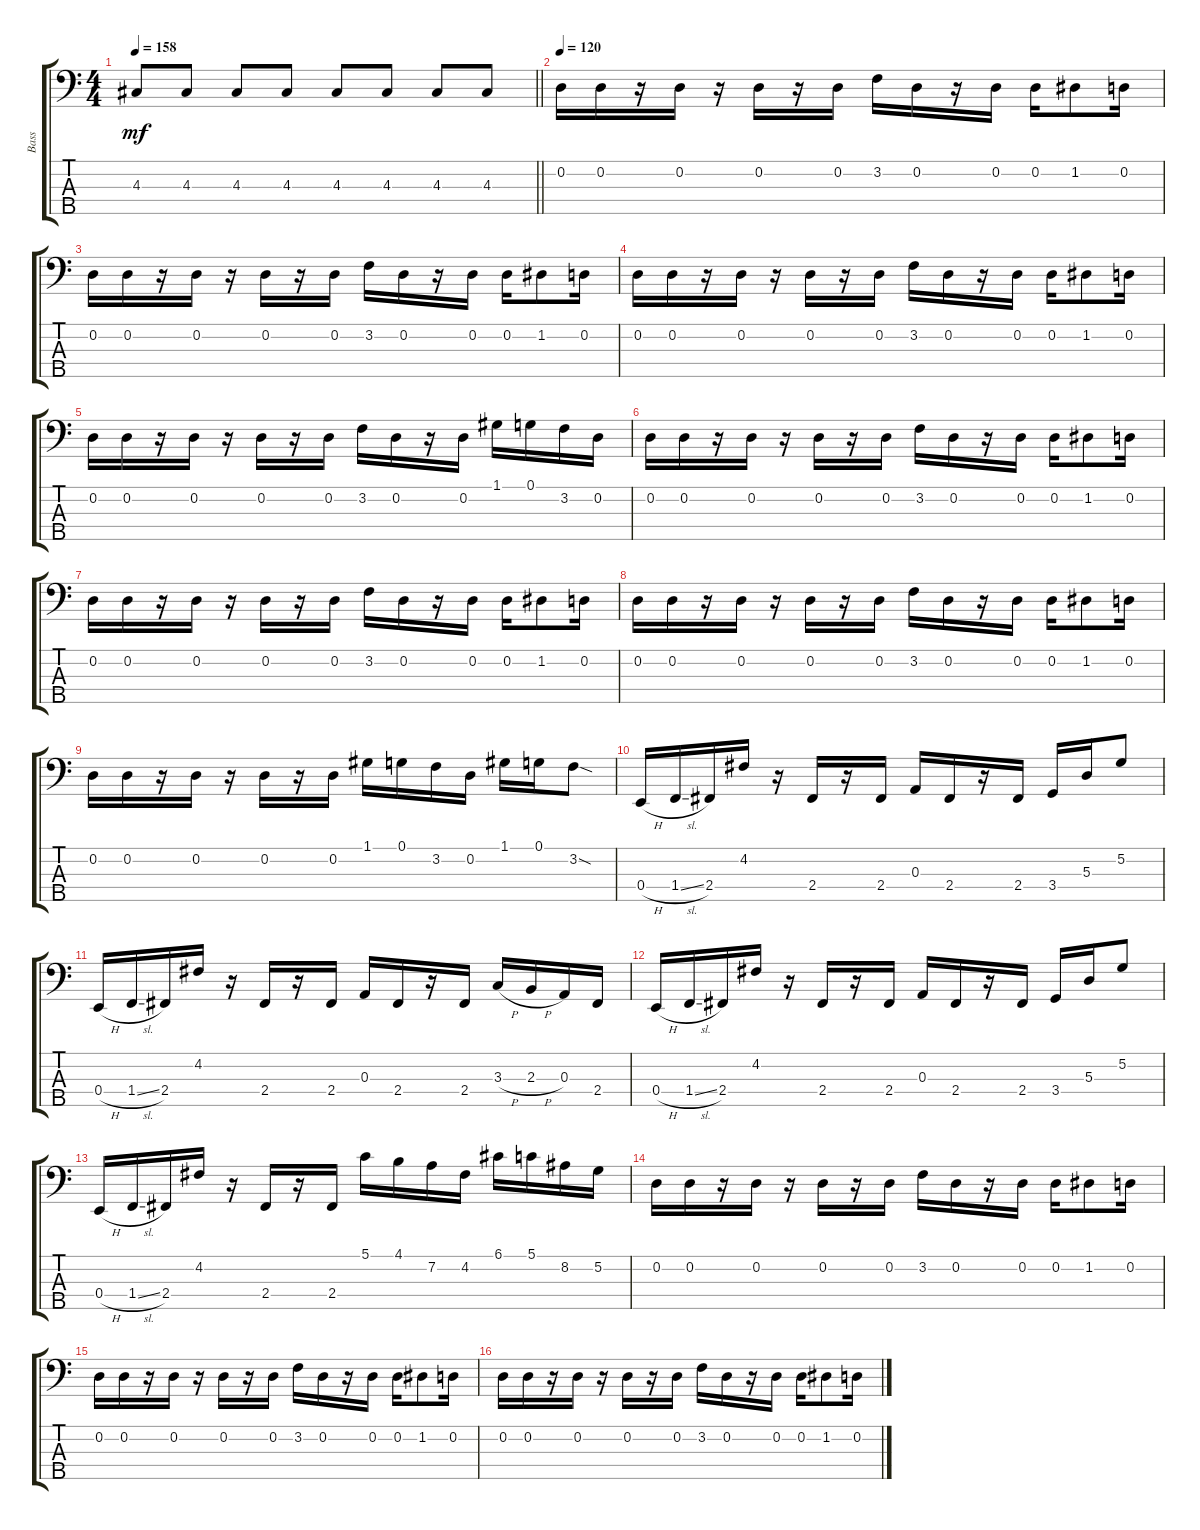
\track ("Bass" "Bass") {instrument electricbassfinger}
\staff {score tabs}
\tuning (G2 D2 A1 E1 B0) {hide}
\ts (4 4)
\tempo 158
\clef f4
\barLineRight lightlight
\ks c
4.3.8{dy mf} 4.3.8 4.3.8 4.3.8 4.3.8 4.3.8 4.3.8 4.3.8 |
\tempo 120
0.2.16 0.2.16 r.16 0.2.16 r.16 0.2.16 r.16 0.2.16 3.2.16 0.2.16 r.16 0.2.16 0.2.16 1.2.8 0.2.16 |
0.2.16 0.2.16 r.16 0.2.16 r.16 0.2.16 r.16 0.2.16 3.2.16 0.2.16 r.16 0.2.16 0.2.16 1.2.8 0.2.16 |
0.2.16 0.2.16 r.16 0.2.16 r.16 0.2.16 r.16 0.2.16 3.2.16 0.2.16 r.16 0.2.16 0.2.16 1.2.8 0.2.16 |
0.2.16 0.2.16 r.16 0.2.16 r.16 0.2.16 r.16 0.2.16 3.2.16 0.2.16 r.16 0.2.16 1.1.16 0.1.16 3.2.16 0.2.16 |
0.2.16 0.2.16 r.16 0.2.16 r.16 0.2.16 r.16 0.2.16 3.2.16 0.2.16 r.16 0.2.16 0.2.16 1.2.8 0.2.16 |
0.2.16 0.2.16 r.16 0.2.16 r.16 0.2.16 r.16 0.2.16 3.2.16 0.2.16 r.16 0.2.16 0.2.16 1.2.8 0.2.16 |
0.2.16 0.2.16 r.16 0.2.16 r.16 0.2.16 r.16 0.2.16 3.2.16 0.2.16 r.16 0.2.16 0.2.16 1.2.8 0.2.16 |
0.2.16 0.2.16 r.16 0.2.16 r.16 0.2.16 r.16 0.2.16 1.1.16 0.1.16 3.2.16 0.2.16 1.1.16 0.1.16 3.2{sod}.8 |
0.4{h}.16 1.4{sl}.16 2.4.16 4.2.16 r.16 2.4.16 r.16 2.4.16 0.3.16 2.4.16 r.16 2.4.16 3.4.16 5.3.16 5.2.8 |
0.4{h}.16 1.4{sl}.16 2.4.16 4.2.16 r.16 2.4.16 r.16 2.4.16 0.3.16 2.4.16 r.16 2.4.16 3.3{h}.16 2.3{h}.16 0.3.16 2.4.16 |
0.4{h}.16 1.4{sl}.16 2.4.16 4.2.16 r.16 2.4.16 r.16 2.4.16 0.3.16 2.4.16 r.16 2.4.16 3.4.16 5.3.16 5.2.8 |
0.4{h}.16 1.4{sl}.16 2.4.16 4.2.16 r.16 2.4.16 r.16 2.4.16 5.1.16 4.1.16 7.2.16 4.2.16 6.1.16 5.1.16 8.2.16 5.2.16 |
0.2.16 0.2.16 r.16 0.2.16 r.16 0.2.16 r.16 0.2.16 3.2.16 0.2.16 r.16 0.2.16 0.2.16 1.2.8 0.2.16 |
0.2.16 0.2.16 r.16 0.2.16 r.16 0.2.16 r.16 0.2.16 3.2.16 0.2.16 r.16 0.2.16 0.2.16 1.2.8 0.2.16 |
0.2.16 0.2.16 r.16 0.2.16 r.16 0.2.16 r.16 0.2.16 3.2.16 0.2.16 r.16 0.2.16 0.2.16 1.2.8 0.2.16
